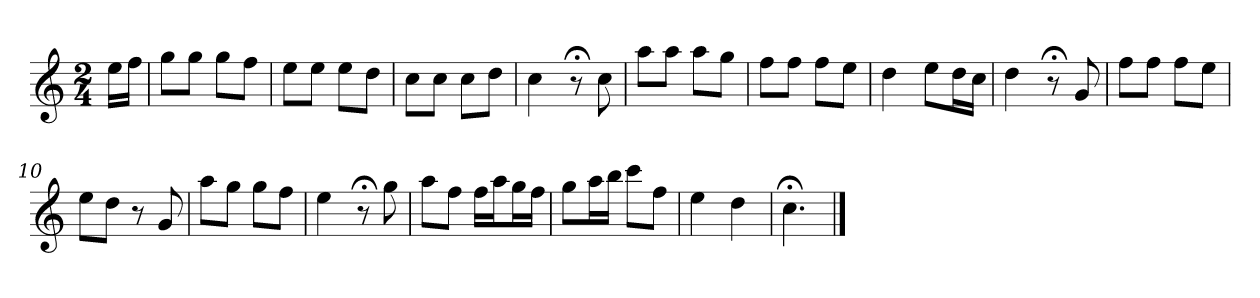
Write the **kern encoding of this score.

**kern
*part1
*staff1
*k[]
*C:
*M2/4
*MM120
=
16eeLL
16ffJJ
=1
8ggL
8ggJ
8ggL
8ffJ
=2
8eeL
8eeJ
8eeL
8ddJ
=3
8ccL
8ccJ
8ccL
8ddJ
=4
4cc
8r;<
8cc
=5
8aaL
8aaJ
8aaL
8ggJ
=6
8ffL
8ffJ
8ffL
8eeJ
=7
4dd
8eeL
16ddL
16ccJJ
=8
4dd
8r;<
8g
=9
8ffL
8ffJ
8ffL
8eeJ
=10
8eeL
8ddJ
8r
8g
=11
8aaL
8ggJ
8ggL
8ffJ
=12
4ee
8r;<
8gg
=13
8aaL
8ffJ
16ffLL
16aaJ
16ggL
16ffJJ
=14
8ggL
16aaL
16bbJJ
8cccL
8ffJ
=15
4ee
4dd
=16
4.cc;<
==
*-
